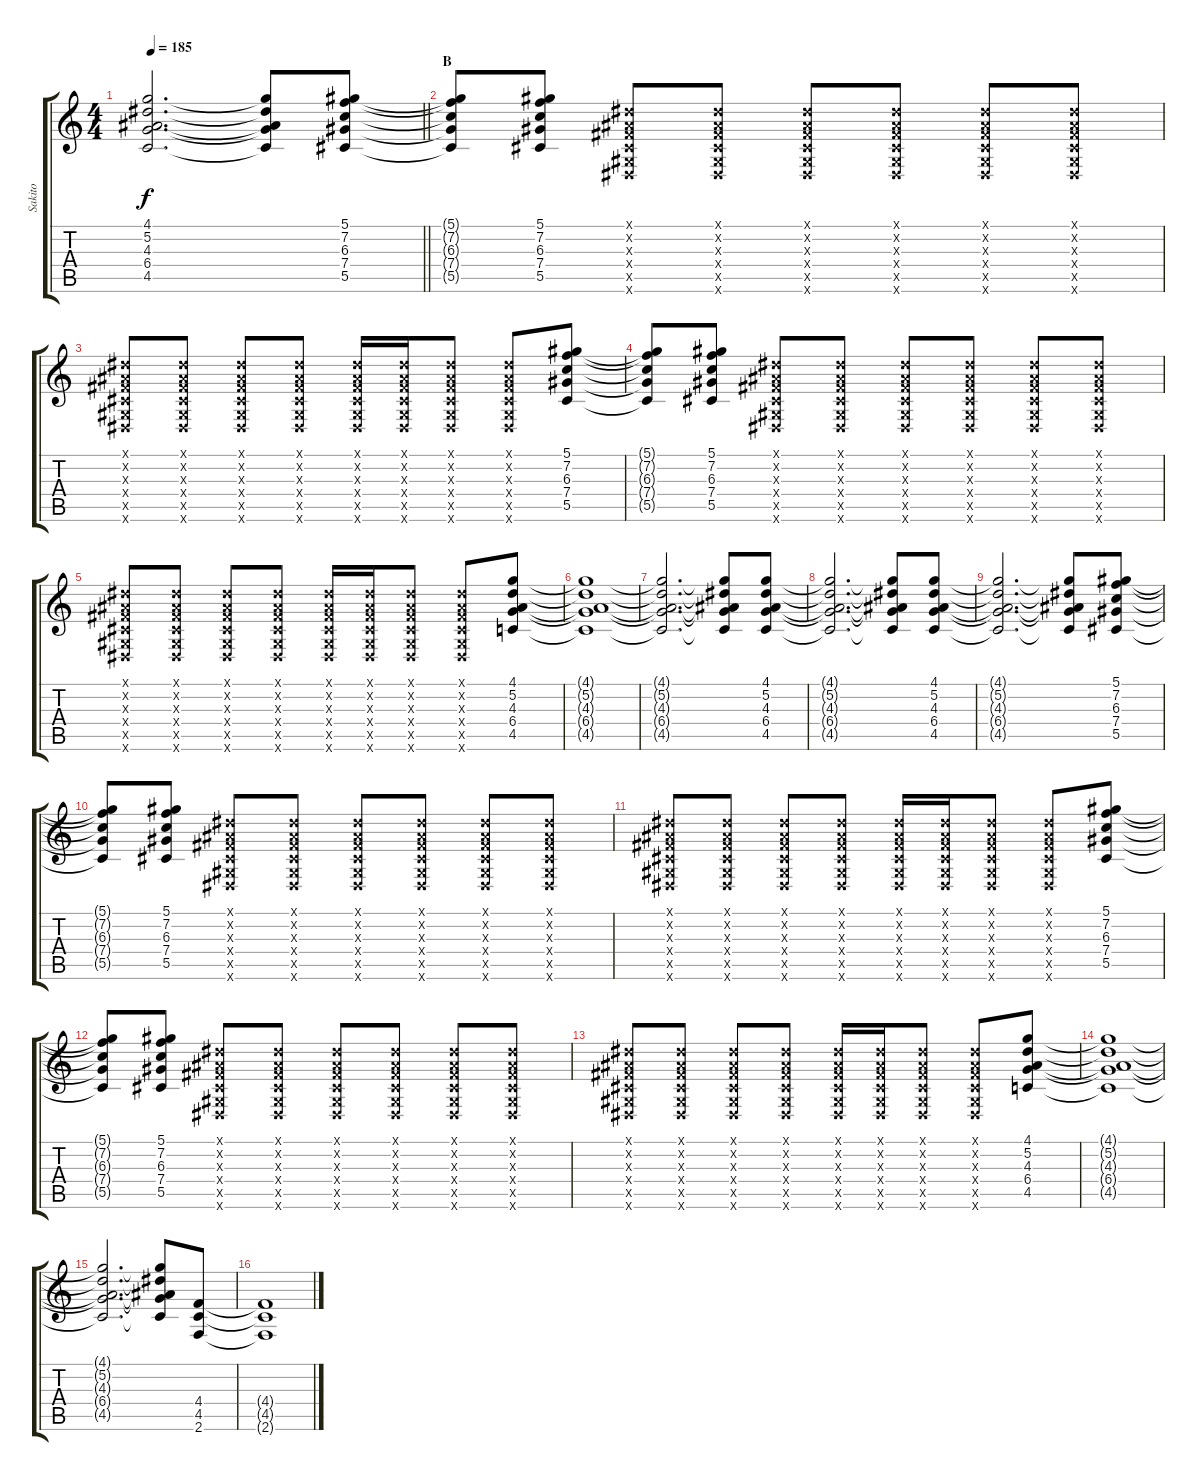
\track ("Sakito" "Sakito") {instrument distortionguitar}
\staff {score tabs}
\tuning (Eb4 Bb3 Gb3 Db3 Ab2 Eb2) {hide}
\ts (4 4)
\tempo 185
\clef g2
\barLineRight lightlight
\ks c
(4.1{t} 5.2{t} 4.3{t} 6.4{t} 4.5{t}).2{d dy f} (4.1{t} 5.2{t} 4.3{t} 6.4{t} 4.5{t}).8 (5.1 7.2 6.3 7.4 5.5).8 |
\section ("" "B")
(5.1{t} 7.2{t} 6.3{t} 7.4{t} 5.5{t}).8 (5.1 7.2 6.3 7.4 5.5).8 (0.1{x} 0.2{x} 0.3{x} 0.4{x} 0.5{x} 0.6{x}).8 (0.1{x} 0.2{x} 0.3{x} 0.4{x} 0.5{x} 0.6{x}).8 (0.1{x} 0.2{x} 0.3{x} 0.4{x} 0.5{x} 0.6{x}).8 (0.1{x} 0.2{x} 0.3{x} 0.4{x} 0.5{x} 0.6{x}).8 (0.1{x} 0.2{x} 0.3{x} 0.4{x} 0.5{x} 0.6{x}).8 (0.1{x} 0.2{x} 0.3{x} 0.4{x} 0.5{x} 0.6{x}).8 |
(0.1{x} 0.2{x} 0.3{x} 0.4{x} 0.5{x} 0.6{x}).8 (0.1{x} 0.2{x} 0.3{x} 0.4{x} 0.5{x} 0.6{x}).8 (0.1{x} 0.2{x} 0.3{x} 0.4{x} 0.5{x} 0.6{x}).8 (0.1{x} 0.2{x} 0.3{x} 0.4{x} 0.5{x} 0.6{x}).8 (0.1{x} 0.2{x} 0.3{x} 0.4{x} 0.5{x} 0.6{x}).16 (0.1{x} 0.2{x} 0.3{x} 0.4{x} 0.5{x} 0.6{x}).16 (0.1{x} 0.2{x} 0.3{x} 0.4{x} 0.5{x} 0.6{x}).8 (0.1{x} 0.2{x} 0.3{x} 0.4{x} 0.5{x} 0.6{x}).8 (5.1 7.2 6.3 7.4 5.5).8 |
(5.1{t} 7.2{t} 6.3{t} 7.4{t} 5.5{t}).8 (5.1 7.2 6.3 7.4 5.5).8 (0.1{x} 0.2{x} 0.3{x} 0.4{x} 0.5{x} 0.6{x}).8 (0.1{x} 0.2{x} 0.3{x} 0.4{x} 0.5{x} 0.6{x}).8 (0.1{x} 0.2{x} 0.3{x} 0.4{x} 0.5{x} 0.6{x}).8 (0.1{x} 0.2{x} 0.3{x} 0.4{x} 0.5{x} 0.6{x}).8 (0.1{x} 0.2{x} 0.3{x} 0.4{x} 0.5{x} 0.6{x}).8 (0.1{x} 0.2{x} 0.3{x} 0.4{x} 0.5{x} 0.6{x}).8 |
(0.1{x} 0.2{x} 0.3{x} 0.4{x} 0.5{x} 0.6{x}).8 (0.1{x} 0.2{x} 0.3{x} 0.4{x} 0.5{x} 0.6{x}).8 (0.1{x} 0.2{x} 0.3{x} 0.4{x} 0.5{x} 0.6{x}).8 (0.1{x} 0.2{x} 0.3{x} 0.4{x} 0.5{x} 0.6{x}).8 (0.1{x} 0.2{x} 0.3{x} 0.4{x} 0.5{x} 0.6{x}).16 (0.1{x} 0.2{x} 0.3{x} 0.4{x} 0.5{x} 0.6{x}).16 (0.1{x} 0.2{x} 0.3{x} 0.4{x} 0.5{x} 0.6{x}).8 (0.1{x} 0.2{x} 0.3{x} 0.4{x} 0.5{x} 0.6{x}).8 (4.1 5.2 4.3 6.4 4.5).8 |
(4.1{t} 5.2{t} 4.3{t} 6.4{t} 4.5{t}).1 |
(4.1{t} 5.2{t} 4.3{t} 6.4{t} 4.5{t}).2{d} (4.1{t} 5.2{t} 4.3{t} 6.4{t} 4.5{t}).8 (4.1 5.2 4.3 6.4 4.5).8 |
(4.1{t} 5.2{t} 4.3{t} 6.4{t} 4.5{t}).2{d} (4.1{t} 5.2{t} 4.3{t} 6.4{t} 4.5{t}).8 (4.1 5.2 4.3 6.4 4.5).8 |
(4.1{t} 5.2{t} 4.3{t} 6.4{t} 4.5{t}).2{d} (4.1{t} 5.2{t} 4.3{t} 6.4{t} 4.5{t}).8 (5.1 7.2 6.3 7.4 5.5).8 |
(5.1{t} 7.2{t} 6.3{t} 7.4{t} 5.5{t}).8 (5.1 7.2 6.3 7.4 5.5).8 (0.1{x} 0.2{x} 0.3{x} 0.4{x} 0.5{x} 0.6{x}).8 (0.1{x} 0.2{x} 0.3{x} 0.4{x} 0.5{x} 0.6{x}).8 (0.1{x} 0.2{x} 0.3{x} 0.4{x} 0.5{x} 0.6{x}).8 (0.1{x} 0.2{x} 0.3{x} 0.4{x} 0.5{x} 0.6{x}).8 (0.1{x} 0.2{x} 0.3{x} 0.4{x} 0.5{x} 0.6{x}).8 (0.1{x} 0.2{x} 0.3{x} 0.4{x} 0.5{x} 0.6{x}).8 |
(0.1{x} 0.2{x} 0.3{x} 0.4{x} 0.5{x} 0.6{x}).8 (0.1{x} 0.2{x} 0.3{x} 0.4{x} 0.5{x} 0.6{x}).8 (0.1{x} 0.2{x} 0.3{x} 0.4{x} 0.5{x} 0.6{x}).8 (0.1{x} 0.2{x} 0.3{x} 0.4{x} 0.5{x} 0.6{x}).8 (0.1{x} 0.2{x} 0.3{x} 0.4{x} 0.5{x} 0.6{x}).16 (0.1{x} 0.2{x} 0.3{x} 0.4{x} 0.5{x} 0.6{x}).16 (0.1{x} 0.2{x} 0.3{x} 0.4{x} 0.5{x} 0.6{x}).8 (0.1{x} 0.2{x} 0.3{x} 0.4{x} 0.5{x} 0.6{x}).8 (5.1 7.2 6.3 7.4 5.5).8 |
(5.1{t} 7.2{t} 6.3{t} 7.4{t} 5.5{t}).8 (5.1 7.2 6.3 7.4 5.5).8 (0.1{x} 0.2{x} 0.3{x} 0.4{x} 0.5{x} 0.6{x}).8 (0.1{x} 0.2{x} 0.3{x} 0.4{x} 0.5{x} 0.6{x}).8 (0.1{x} 0.2{x} 0.3{x} 0.4{x} 0.5{x} 0.6{x}).8 (0.1{x} 0.2{x} 0.3{x} 0.4{x} 0.5{x} 0.6{x}).8 (0.1{x} 0.2{x} 0.3{x} 0.4{x} 0.5{x} 0.6{x}).8 (0.1{x} 0.2{x} 0.3{x} 0.4{x} 0.5{x} 0.6{x}).8 |
(0.1{x} 0.2{x} 0.3{x} 0.4{x} 0.5{x} 0.6{x}).8 (0.1{x} 0.2{x} 0.3{x} 0.4{x} 0.5{x} 0.6{x}).8 (0.1{x} 0.2{x} 0.3{x} 0.4{x} 0.5{x} 0.6{x}).8 (0.1{x} 0.2{x} 0.3{x} 0.4{x} 0.5{x} 0.6{x}).8 (0.1{x} 0.2{x} 0.3{x} 0.4{x} 0.5{x} 0.6{x}).16 (0.1{x} 0.2{x} 0.3{x} 0.4{x} 0.5{x} 0.6{x}).16 (0.1{x} 0.2{x} 0.3{x} 0.4{x} 0.5{x} 0.6{x}).8 (0.1{x} 0.2{x} 0.3{x} 0.4{x} 0.5{x} 0.6{x}).8 (4.1 5.2 4.3 6.4 4.5).8 |
(4.1{t} 5.2{t} 4.3{t} 6.4{t} 4.5{t}).1 |
(4.1{t} 5.2{t} 4.3{t} 6.4{t} 4.5{t}).2{d} (4.1{t} 5.2{t} 4.3{t} 6.4{t} 4.5{t}).8 (4.4 4.5 2.6).8 |
(4.4{t} 4.5{t} 2.6{t}).1
